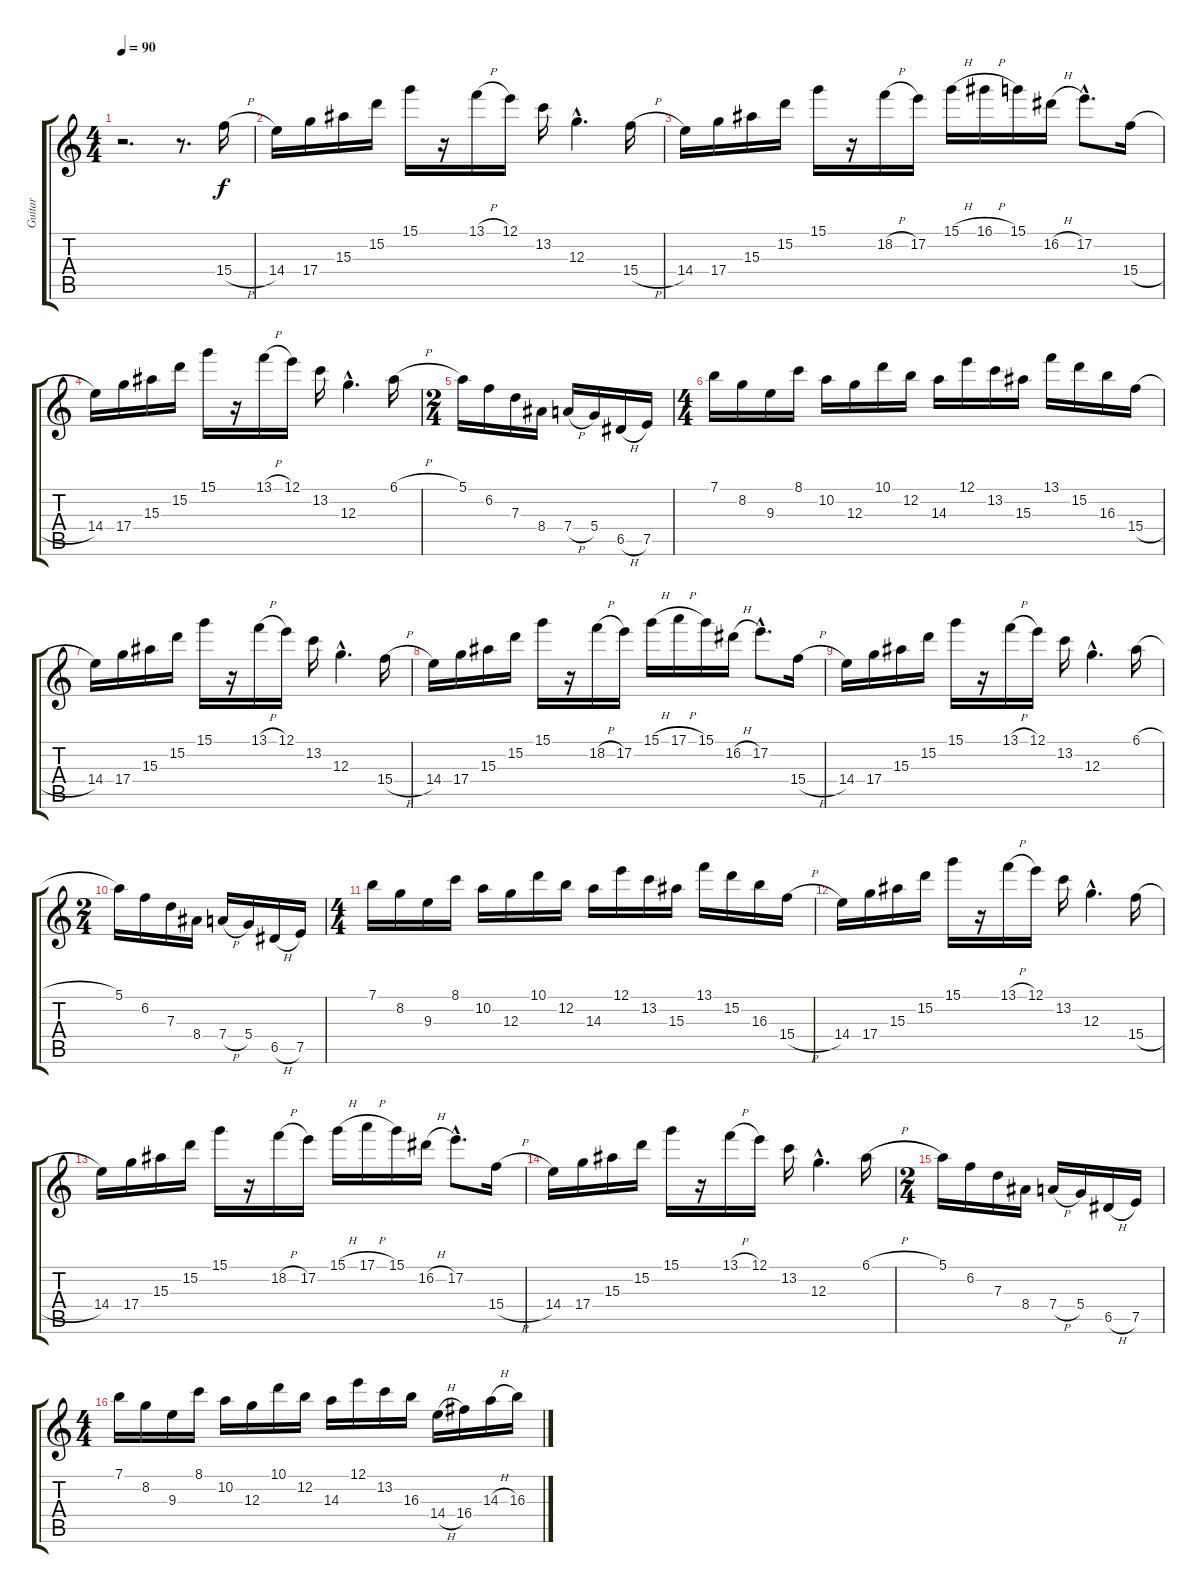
\track ("Guitar" "Guitar") {instrument electricguitarjazz}
\staff {score tabs}
\tuning (E4 B3 G3 D3 A2 E2) {hide}
\ts (4 4)
\tempo 90
\clef g2
\ks c
r.2{d dy f instrument electricguitarjazz} r.8{d} 15.4{h}.16 |
14.4.16 17.4.16 15.3.16 15.2.16 15.1.16 r.16 13.1{h}.16 12.1.16 13.2.16 12.3{hac}.4{d} 15.4{h}.16 |
14.4.16 17.4.16 15.3.16 15.2.16 15.1.16 r.16 18.2{h}.16 17.2.16 15.1{h}.16 16.1{h}.16 15.1.16 16.2{h}.16 17.2{hac}.8{d} 15.4{h}.16 |
14.4.16 17.4.16 15.3.16 15.2.16 15.1.16 r.16 13.1{h}.16 12.1.16 13.2.16 12.3{hac}.4{d} 6.1{h}.16 |
\ts (2 4)
5.1.16 6.2.16 7.3.16 8.4.16 7.4{h}.16 5.4.16 6.5{h}.16 7.5.16 |
\ts (4 4)
7.1.16 8.2.16 9.3.16 8.1.16 10.2.16 12.3.16 10.1.16 12.2.16 14.3.16 12.1.16 13.2.16 15.3.16 13.1.16 15.2.16 16.3.16 15.4{h}.16 |
14.4.16 17.4.16 15.3.16 15.2.16 15.1.16 r.16 13.1{h}.16 12.1.16 13.2.16 12.3{hac}.4{d} 15.4{h}.16 |
14.4.16 17.4.16 15.3.16 15.2.16 15.1.16 r.16 18.2{h}.16 17.2.16 15.1{h}.16 17.1{h}.16 15.1.16 16.2{h}.16 17.2{hac}.8{d} 15.4{h}.16 |
14.4.16 17.4.16 15.3.16 15.2.16 15.1.16 r.16 13.1{h}.16 12.1.16 13.2.16 12.3{hac}.4{d} 6.1{h}.16 |
\ts (2 4)
5.1.16 6.2.16 7.3.16 8.4.16 7.4{h}.16 5.4.16 6.5{h}.16 7.5.16 |
\ts (4 4)
7.1.16 8.2.16 9.3.16 8.1.16 10.2.16 12.3.16 10.1.16 12.2.16 14.3.16 12.1.16 13.2.16 15.3.16 13.1.16 15.2.16 16.3.16 15.4{h}.16 |
14.4.16 17.4.16 15.3.16 15.2.16 15.1.16 r.16 13.1{h}.16 12.1.16 13.2.16 12.3{hac}.4{d} 15.4{h}.16 |
14.4.16 17.4.16 15.3.16 15.2.16 15.1.16 r.16 18.2{h}.16 17.2.16 15.1{h}.16 17.1{h}.16 15.1.16 16.2{h}.16 17.2{hac}.8{d} 15.4{h}.16 |
14.4.16 17.4.16 15.3.16 15.2.16 15.1.16 r.16 13.1{h}.16 12.1.16 13.2.16 12.3{hac}.4{d} 6.1{h}.16 |
\ts (2 4)
5.1.16 6.2.16 7.3.16 8.4.16 7.4{h}.16 5.4.16 6.5{h}.16 7.5.16 |
\ts (4 4)
7.1.16 8.2.16 9.3.16 8.1.16 10.2.16 12.3.16 10.1.16 12.2.16 14.3.16 12.1.16 13.2.16 16.3.16 14.4{h}.16 16.4.16 14.3{h}.16 16.3.16
